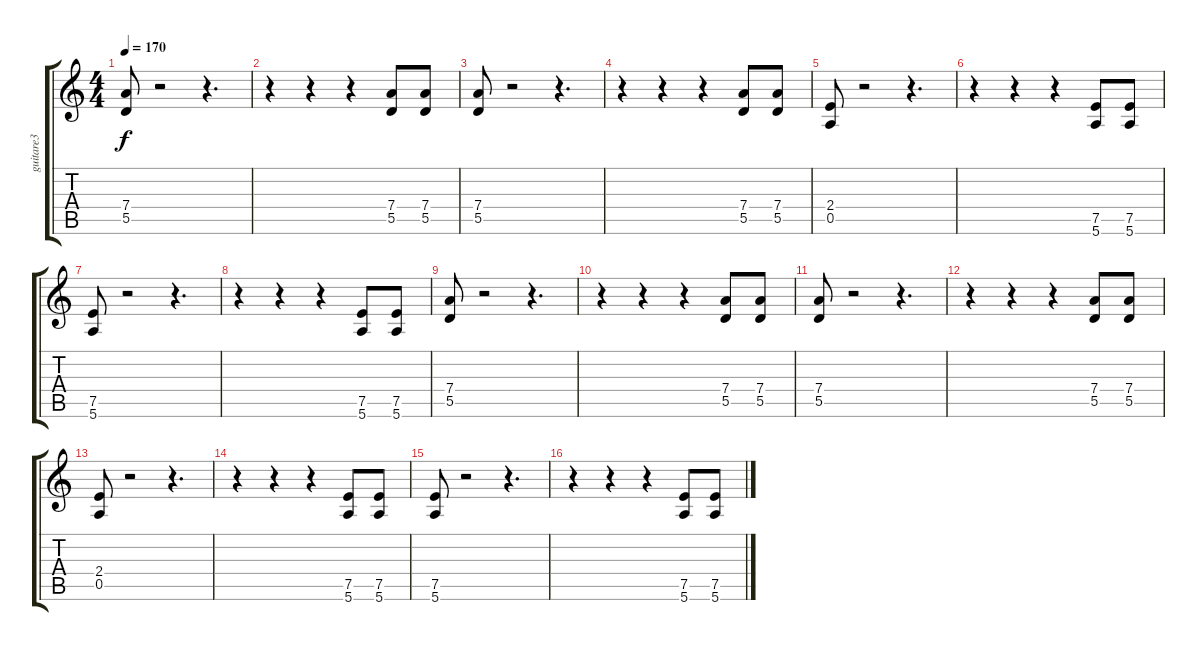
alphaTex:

\track ("guitare3" "guitare3") {instrument distortionguitar}
\staff {score tabs}
\tuning (E4 B3 G3 D3 A2 E2) {hide}
\ts (4 4)
\tempo 170
\clef g2
\ks c
(7.4 5.5).8{dy f} r.2 r.4{d} |
r.4 r.4 r.4 (7.4 5.5).8 (7.4 5.5).8 |
(7.4 5.5).8 r.2 r.4{d} |
r.4 r.4 r.4 (7.4 5.5).8 (7.4 5.5).8 |
(2.4 0.5).8 r.2 r.4{d} |
r.4 r.4 r.4 (7.5 5.6).8 (7.5 5.6).8 |
(7.5 5.6).8 r.2 r.4{d} |
r.4 r.4 r.4 (7.5 5.6).8 (7.5 5.6).8 |
(7.4 5.5).8 r.2 r.4{d} |
r.4 r.4 r.4 (7.4 5.5).8 (7.4 5.5).8 |
(7.4 5.5).8 r.2 r.4{d} |
r.4 r.4 r.4 (7.4 5.5).8 (7.4 5.5).8 |
(2.4 0.5).8 r.2 r.4{d} |
r.4 r.4 r.4 (7.5 5.6).8 (7.5 5.6).8 |
(7.5 5.6).8 r.2 r.4{d} |
r.4 r.4 r.4 (7.5 5.6).8 (7.5 5.6).8
